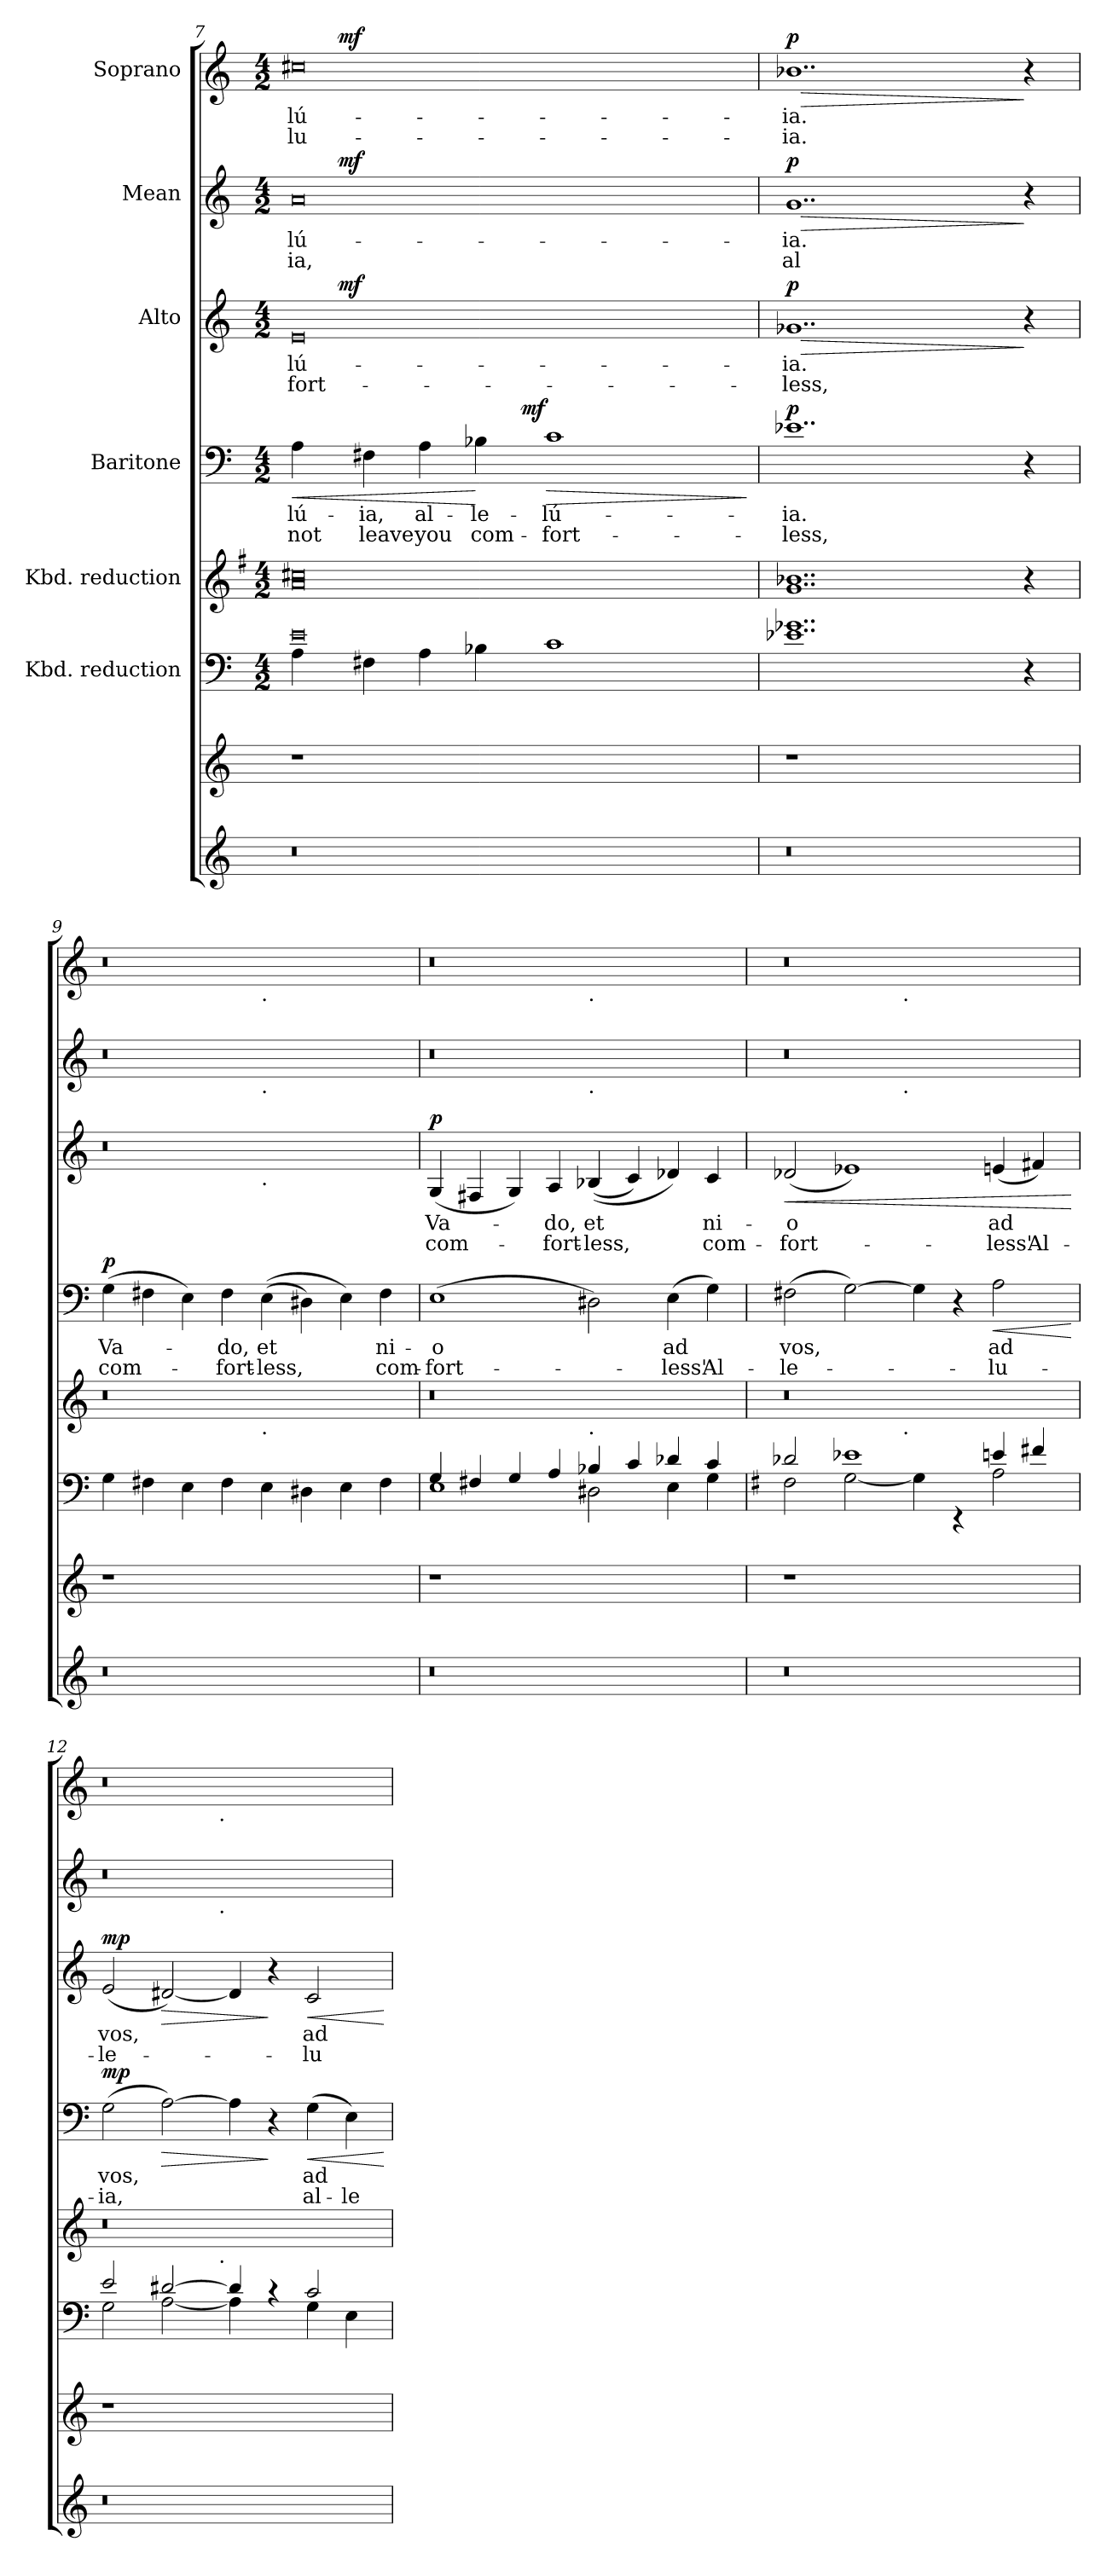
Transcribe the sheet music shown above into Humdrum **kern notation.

**kern	**kern	**kern	**kern	**kern	**text	**text	**dynam	**kern	**text	**text	**dynam	**kern	**text	**text	**dynam	**kern	**text	**text	**dynam
*part7	*part7	*part6	*part5	*part4	*part4	*part4	*part4	*part3	*part3	*part3	*part3	*part2	*part2	*part2	*part2	*part1	*part1	*part1	*part1
*staff8	*staff7	*staff6	*staff5	*staff4	*staff4	*staff4	*staff4	*staff3	*staff3	*staff3	*staff3	*staff2	*staff2	*staff2	*staff2	*staff1	*staff1	*staff1	*staff1
*	*	*I"Kbd. reduction	*I"Kbd. reduction	*I"Baritone	*	*	*	*I"Alto	*	*	*	*I"Mean	*	*	*	*I"Soprano	*	*	*
*clefG2	*clefG2	*clefF4	*clefG2	*clefF4	*	*	*	*clefG2	*	*	*	*clefG2	*	*	*	*clefG2	*	*	*
*k[]	*k[]	*k[]	*k[f#]	*k[]	*	*	*	*k[]	*	*	*	*k[]	*	*	*	*k[]	*	*	*
*C:	*C:	*C:	*G:	*C:	*	*	*	*C:	*	*	*	*C:	*	*	*	*C:	*	*	*
*	*	*M4/2	*M4/2	*M4/2	*	*	*	*M4/2	*	*	*	*M4/2	*	*	*	*M4/2	*	*	*
=7	=7	=7	=7	=7	=7	=7	=7	=7	=7	=7	=7	=7	=7	=7	=7	=7	=7	=7	=7
*	*	*^	*	*	*	*	*	*	*	*	*	*	*	*	*	*	*	*	*
!	!	!	!	!	!	!LO:LY:b	!LO:LY:b	!LO:HP:b	!	!LO:LY:b	!LO:LY:b	!	!	!LO:LY:b	!LO:LY:b	!	!	!LO:LY:b	!LO:LY:b	!
*	*	*	*	*	*^	*	*	*	*^	*	*	*	*^	*	*	*	*^	*	*	*
0r	1r	0e	4A\	0a 0cc#X	4A\	2...ryy	-lú-	not	<	0e	8.ryy	-lú-	-fort-	.	0a	8.ryy	-lú-	-ia,	.	0cc#X	8.ryy	-lú-	-lu-	.
!	!	!	!	!	!	!	!	!	!	!	!	!	!	!LO:DY:a	!	!	!	!	!LO:DY:a	!	!	!	!	!LO:DY:a
.	.	.	.	.	.	.	.	.	.	.	1ryy	.	.	mf	.	1ryy	.	.	mf	.	1ryy	.	.	mf
!	!	!	!	!	!	!	!LO:LY:b:rj	!LO:LY:b:rj	!	!	!	!	!	!	!	!	!	!	!	!	!	!	!	!
.	.	.	4F#X\	.	4F#X\	.	-ia,	leave	.	.	.	.	.	.	.	.	.	.	.	.	.	.	.	.
!	!	!	!	!	!	!	!LO:LY:b	!LO:LY:b	!	!	!	!	!	!	!	!	!	!	!	!	!	!	!	!
.	.	.	4A\	.	4A\	.	al-	you	.	.	.	.	.	.	.	.	.	.	.	.	.	.	.	.
!	!	!	!	!	!	!	!LO:LY:b	!LO:LY:b	!	!	!	!	!	!	!	!	!	!	!	!	!	!	!	!
.	.	.	4B-X\	.	4B-X\	.	-le-	com-	[	.	.	.	.	.	.	.	.	.	.	.	.	.	.	.
!	!	!	!	!	!	!	!	!	!LO:DY:a	!	!	!	!	!	!	!	!	!	!	!	!	!	!	!
.	.	.	.	.	.	1ryy	.	.	mf	.	.	.	.	.	.	.	.	.	.	.	.	.	.	.
!	!	!	!	!	!	!	!LO:LY:b:rj	!LO:LY:b:rj	!LO:HP:b	!	!	!	!	!	!	!	!	!	!	!	!	!	!	!
.	1ryy	.	1c	.	1c	.	-lú-	-fort-	>	.	.	.	.	.	.	.	.	.	.	.	.	.	.	.
.	.	.	.	.	.	.	.	.	.	.	2ryy	.	.	.	.	2ryy	.	.	.	.	2ryy	.	.	.
.	.	.	.	.	.	.	.	.	.	.	4ryy	.	.	.	.	4ryy	.	.	.	.	4ryy	.	.	.
.	.	.	.	.	.	16ryy	.	.	.	.	16ryy	.	.	.	.	16ryy	.	.	.	.	16ryy	.	.	.
*	*	*v	*v	*	*	*	*	*	*	*	*	*	*	*	*	*	*	*	*	*	*	*	*	*
.	.	.	.	.	.	.	.	]	.	.	.	.	.	.	.	.	.	.	.	.	.	.	.
=8	=8	=8	=8	=8	=8	=8	=8	=8	=8	=8	=8	=8	=8	=8	=8	=8	=8	=8	=8	=8	=8	=8	=8
!	!	!	!	!	!	!LO:LY:b	!LO:LY:b	!LO:DY:a	!	!	!LO:LY:b	!LO:LY:b	!LO:HP:b	!	!	!LO:LY:b	!LO:LY:b	!LO:HP:b	!	!	!LO:LY:b	!LO:LY:b	!LO:HP:b
!	!	!	!	!	!	!	!	!	!	!	!	!	!LO:DY:n=1:a	!	!	!	!	!LO:DY:n=1:a	!	!	!	!	!LO:DY:n=1:a
*	*	*	*	*v	*v	*	*	*	*	*	*	*	*	*v	*v	*	*	*	*v	*v	*	*	*
*	*	*	*	*	*	*	*	*v	*v	*	*	*	*	*	*	*	*	*	*	*
0r	1r	1..e-X 1..g-X	1..g 1..b-X	1..e-X	-ia.	-less,	p	1..g-X	-ia.	-less,	> p	1..g	-ia.	al-	> p	1..b-X	-ia.	-ia.	> p
.	1ryy	.	.	.	.	.	.	.	.	.	.	.	.	.	.	.	.	.	.
.	.	4r	4r	4r	.	.	.	4r	.	.	]	4r	.	.	]	4r	.	.	]
!!LO:LB:g=z
=9	=9	=9	=9	=9	=9	=9	=9	=9	=9	=9	=9	=9	=9	=9	=9	=9	=9	=9	=9
*	*	*	*k[]	*	*	*	*	*	*	*	*	*	*	*	*	*	*	*	*
*	*	*	*C:	*	*	*	*	*	*	*	*	*	*	*	*	*	*	*	*
!	!	!	!	!	!LO:LY:b	!LO:LY:b	!LO:DY:a	!	!	!	!	!	!	!	!	!	!	!	!
*	*	*	*^	*	*	*	*	*^	*	*	*	*^	*	*	*	*^	*	*	*
0r	1r	4G\	0r	1ryy	(>4G\	Va-	com-	p	0r	1ryy	.	.	.	0r	1ryy	.	.	.	0r	1ryy	.	.	.
.	.	4F#X\	.	.	4F#X\	.	.	.	.	.	.	.	.	.	.	.	.	.	.	.	.	.	.
.	.	4E\	.	.	4E\)	.	.	.	.	.	.	.	.	.	.	.	.	.	.	.	.	.	.
!	!	!	!	!	!	!LO:LY:b	!LO:LY:b	!	!	!	!	!	!	!	!	!	!	!	!	!	!	!	!
.	.	4F#\	.	.	4F#\	-do,	-fort-	.	.	.	.	.	.	.	.	.	.	.	.	.	.	.	.
!	!	!	!	!	!	!	!	!	!	!	!	!	!	!	!	!	!	!	!	!LO:TX:b:t=.	!	!	!
!	!	!	!	!	!	!	!	!	!	!	!	!	!	!	!LO:TX:b:t=.	!	!	!	!	!	!	!	!
!	!	!	!	!	!	!	!	!	!	!LO:TX:b:t=.	!	!	!	!	!	!	!	!	!	!	!	!	!
!	!	!	!	!LO:TX:b:t=.	!	!	!	!	!	!	!	!	!	!	!	!	!	!	!	!	!	!	!
!	!	!	!	!	!	!LO:LY:b	!LO:LY:b	!	!	!	!	!	!	!	!	!	!	!	!	!	!	!	!
.	1ryy	4E\	.	1ryy	(>(<4E\	et	-less,	.	.	1ryy	.	.	.	.	1ryy	.	.	.	.	1ryy	.	.	.
.	.	4D#X\	.	.	4D#X\)	.	.	.	.	.	.	.	.	.	.	.	.	.	.	.	.	.	.
.	.	4E\	.	.	4E\)	.	.	.	.	.	.	.	.	.	.	.	.	.	.	.	.	.	.
!	!	!	!	!	!	!LO:LY:b	!LO:LY:b	!	!	!	!	!	!	!	!	!	!	!	!	!	!	!	!
.	.	4F#\	.	.	4F#\	-ni-	com-	.	.	.	.	.	.	.	.	.	.	.	.	.	.	.	.
=10	=10	=10	=10	=10	=10	=10	=10	=10	=10	=10	=10	=10	=10	=10	=10	=10	=10	=10	=10	=10	=10	=10	=10
*	*	*^	*	*	*	*	*	*	*	*	*	*	*	*	*	*	*	*	*	*	*	*	*
!	!	!	!	!	!	!	!LO:LY:b:rj	!LO:LY:b:rj	!	!	!	!LO:LY:b	!LO:LY:b	!LO:DY:a	!	!	!	!	!	!	!	!	!	!
*	*	*	*	*	*	*	*	*	*	*v	*v	*	*	*	*	*	*	*	*	*	*	*	*	*
0r	1r	4G/	1E	0r	1ryy	(>1E	-o	-fort-	.	(4G/	Va-	com-	p	0r	1ryy	.	.	.	0r	1ryy	.	.	.
.	.	4F#X/	.	.	.	.	.	.	.	4F#X/	.	.	.	.	.	.	.	.	.	.	.	.	.
.	.	4G/	.	.	.	.	.	.	.	4G/)	.	.	.	.	.	.	.	.	.	.	.	.	.
!	!	!	!	!	!	!	!	!	!	!	!LO:LY:b	!LO:LY:b	!	!	!	!	!	!	!	!	!	!	!
.	.	4A/	.	.	.	.	.	.	.	4A/	-do,	-fort-	.	.	.	.	.	.	.	.	.	.	.
!	!	!	!	!	!	!	!	!	!	!	!	!	!	!	!	!	!	!	!	!LO:TX:b:t=.	!	!	!
!	!	!	!	!	!	!	!	!	!	!	!	!	!	!	!LO:TX:b:t=.	!	!	!	!	!	!	!	!
!	!	!	!	!	!LO:TX:b:t=.	!	!	!	!	!	!	!	!	!	!	!	!	!	!	!	!	!	!
!	!	!	!	!	!	!	!	!	!	!	!LO:LY:b	!LO:LY:b	!	!	!	!	!	!	!	!	!	!	!
.	1ryy	4B-X/	2D#X\	.	1ryy	2D#X\)	.	.	.	((<4B-X/	et	-less,	.	.	1ryy	.	.	.	.	1ryy	.	.	.
.	.	4c/	.	.	.	.	.	.	.	4c/)	.	.	.	.	.	.	.	.	.	.	.	.	.
!	!	!	!	!	!	!	!LO:LY:b	!LO:LY:b	!	!	!	!	!	!	!	!	!	!	!	!	!	!	!
.	.	4d-X/	4E\	.	.	(>4E\	ad	-less'	.	4d-X/)	.	.	.	.	.	.	.	.	.	.	.	.	.
!	!	!	!	!	!	!	!	!LO:LY:b	!	!	!LO:LY:b	!LO:LY:b	!	!	!	!	!	!	!	!	!	!	!
.	.	4c/	4G\	.	.	4G\)	.	Al-	.	4c/	-ni-	com-	.	.	.	.	.	.	.	.	.	.	.
=11	=11	=11	=11	=11	=11	=11	=11	=11	=11	=11	=11	=11	=11	=11	=11	=11	=11	=11	=11	=11	=11	=11	=11
*	*	*k[f#]	*	*	*	*	*	*	*	*	*	*	*	*	*	*	*	*	*	*	*	*	*
*	*	*G:	*	*	*	*	*	*	*	*	*	*	*	*	*	*	*	*	*	*	*	*	*
!	!	!	!	!	!	!	!LO:LY:b	!LO:LY:b	!	!	!LO:LY:b	!LO:LY:b	!LO:HP:b	!	!	!	!	!	!	!	!	!	!
0r	1r	2d-X/	2F#\	0r	2ryy	(>2F#X\	vos,	-le-	.	(2d-X/	-o	-fort-	<	0r	2ryy	.	.	.	0r	2ryy	.	.	.
.	.	1e-X	[<2G\	.	4...ryy	[>2G\)	.	.	.	1e-X)	.	.	.	.	4...ryy	.	.	.	.	4...ryy	.	.	.
!	!	!	!	!	!	!	!	!	!	!	!	!	!	!	!	!	!	!	!	!LO:TX:b:t=.	!	!	!
!	!	!	!	!	!	!	!	!	!	!	!	!	!	!	!LO:TX:b:t=.	!	!	!	!	!	!	!	!
!	!	!	!	!	!LO:TX:b:t=.	!	!	!	!	!	!	!	!	!	!	!	!	!	!	!	!	!	!
.	.	.	.	.	1ryy	.	.	.	.	.	.	.	.	.	1ryy	.	.	.	.	1ryy	.	.	.
.	1ryy	.	4G\]	.	.	4G\]	.	.	.	.	.	.	.	.	.	.	.	.	.	.	.	.	.
.	.	.	4rEE	.	.	4r	.	.	.	.	.	.	.	.	.	.	.	.	.	.	.	.	.
!	!	!	!	!	!	!	!LO:LY:b	!LO:LY:b	!LO:HP:b	!	!LO:LY:b	!LO:LY:b	!	!	!	!	!	!	!	!	!	!	!
.	.	4en/	2A\	.	.	2A\	ad	-lu-	<	(4en/	ad	-less'	.	.	.	.	.	.	.	.	.	.	.
!	!	!	!	!	!	!	!	!	!	!	!	!LO:LY:b	!	!	!	!	!	!	!	!	!	!	!
.	.	4f#X/	.	.	.	.	.	.	.	4f#X/)	.	Al-	.	.	.	.	.	.	.	.	.	.	.
.	.	.	.	.	32ryy	.	.	.	.	.	.	.	.	.	32ryy	.	.	.	.	32ryy	.	.	.
*	*	*v	*v	*	*	*	*	*	*	*	*	*	*	*	*	*	*	*	*	*	*	*	*
.	.	.	.	.	.	.	.	[	.	.	.	[	.	.	.	.	.	.	.	.	.	.
!!LO:PB:g=z	!!
=12	=12	=12	=12	=12	=12	=12	=12	=12	=12	=12	=12	=12	=12	=12	=12	=12	=12	=12	=12	=12	=12	=12
*	*	*k[]	*	*	*	*	*	*	*	*	*	*	*	*	*	*	*	*	*	*	*	*
*	*	*C:	*	*	*	*	*	*	*	*	*	*	*	*	*	*	*	*	*	*	*	*
*	*	*^	*	*	*	*	*	*	*	*	*	*	*	*	*	*	*	*	*	*	*	*
!	!	!	!	!	!	!	!LO:LY:b	!LO:LY:b	!LO:DY:a	!	!LO:LY:b	!LO:LY:b	!LO:DY:a	!	!	!	!	!	!	!	!	!	!
0r	1r	2e/	2G\	0r	2ryy	(>2G\	vos,	-ia,	mp	(2e/	vos,	-le-	mp	0r	2ryy	.	.	.	0r	2ryy	.	.	.
!	!	!	!	!	!	!	!	!	!LO:HP:b	!	!	!	!LO:HP:b	!	!	!	!	!	!	!	!	!	!
.	.	[>2d#X/	[<2A\	.	4...ryy	[>2A\)	.	.	>	[<2d#X/)	.	.	>	.	4...ryy	.	.	.	.	4...ryy	.	.	.
!	!	!	!	!	!	!	!	!	!	!	!	!	!	!	!	!	!	!	!	!LO:TX:b:t=.	!	!	!
!	!	!	!	!	!	!	!	!	!	!	!	!	!	!	!LO:TX:b:t=.	!	!	!	!	!	!	!	!
!	!	!	!	!	!LO:TX:b:t=.	!	!	!	!	!	!	!	!	!	!	!	!	!	!	!	!	!	!
.	.	.	.	.	1ryy	.	.	.	.	.	.	.	.	.	1ryy	.	.	.	.	1ryy	.	.	.
.	1ryy	4d#/]	4A\]	.	.	4A\]	.	.	.	4d#/]	.	.	.	.	.	.	.	.	.	.	.	.	.
.	.	4rc	4ryy	.	.	4r	.	.	]	4r	.	.	]	.	.	.	.	.	.	.	.	.	.
!	!	!	!	!	!	!	!LO:LY:b	!LO:LY:b	!LO:HP:b	!	!LO:LY:b	!LO:LY:b	!LO:HP:b	!	!	!	!	!	!	!	!	!	!
.	.	2c/	4G\	.	.	(>4G\	ad	al-	<	2c/	ad	-lu-	<	.	.	.	.	.	.	.	.	.	.
!	!	!	!	!	!	!	!	!LO:LY:b	!	!	!	!	!	!	!	!	!	!	!	!	!	!	!
.	.	.	4E\	.	.	4E\)	.	-le-	.	.	.	.	.	.	.	.	.	.	.	.	.	.	.
.	.	.	.	.	32ryy	.	.	.	.	.	.	.	.	.	32ryy	.	.	.	.	32ryy	.	.	.
*	*	*v	*v	*	*	*	*	*	*	*	*	*	*	*	*	*	*	*	*	*	*	*	*
.	.	.	.	.	.	.	.	[	.	.	.	[	.	.	.	.	.	.	.	.	.	.
*	*	*	*	*	*	*	*	*	*	*	*	*	*v	*v	*	*	*	*	*	*	*	*
*	*	*	*v	*v	*	*	*	*	*	*	*	*	*	*	*	*	*v	*v	*	*	*
=	=	=	=	=	=	=	=	=	=	=	=	=	=	=	=	=	=	=	=
*-	*-	*-	*-	*-	*-	*-	*-	*-	*-	*-	*-	*-	*-	*-	*-	*-	*-	*-	*-
